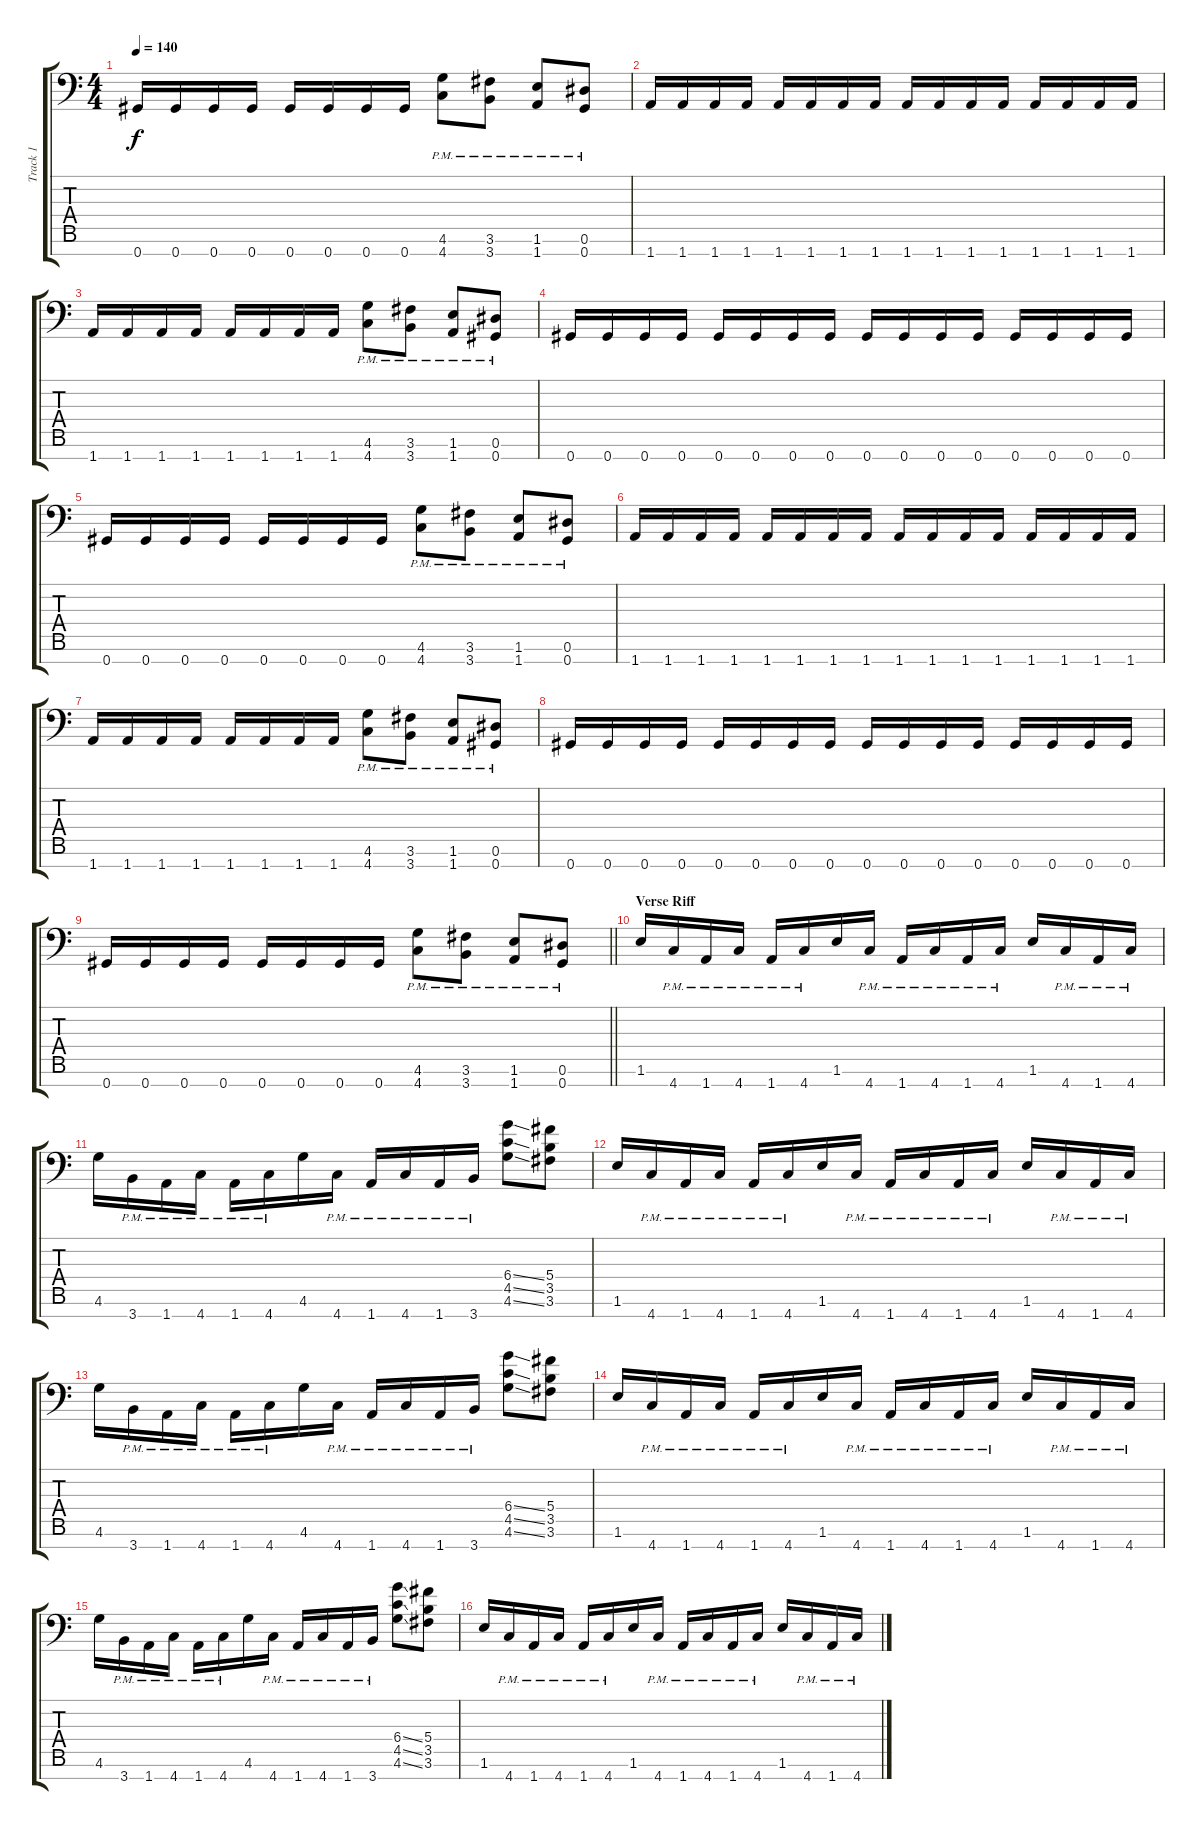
\track ("Track 1" "Track 1") {instrument distortionguitar}
\staff {score tabs}
\tuning (Eb4 Bb3 Gb3 Db3 Ab2 Eb2 Ab1) {hide}
\ts (4 4)
\tempo 140
\clef f4
\ks c
0.7.16{dy f} 0.7.16 0.7.16 0.7.16 0.7.16 0.7.16 0.7.16 0.7.16 (4.6{pm} 4.7{pm}).8 (3.6{pm} 3.7{pm}).8 (1.6{pm} 1.7{pm}).8 (0.6{pm} 0.7{pm}).8 |
1.7.16 1.7.16 1.7.16 1.7.16 1.7.16 1.7.16 1.7.16 1.7.16 1.7.16 1.7.16 1.7.16 1.7.16 1.7.16 1.7.16 1.7.16 1.7.16 |
1.7.16 1.7.16 1.7.16 1.7.16 1.7.16 1.7.16 1.7.16 1.7.16 (4.6{pm} 4.7{pm}).8 (3.6{pm} 3.7{pm}).8 (1.6{pm} 1.7{pm}).8 (0.6{pm} 0.7{pm}).8 |
0.7.16 0.7.16 0.7.16 0.7.16 0.7.16 0.7.16 0.7.16 0.7.16 0.7.16 0.7.16 0.7.16 0.7.16 0.7.16 0.7.16 0.7.16 0.7.16 |
0.7.16 0.7.16 0.7.16 0.7.16 0.7.16 0.7.16 0.7.16 0.7.16 (4.6{pm} 4.7{pm}).8 (3.6{pm} 3.7{pm}).8 (1.6{pm} 1.7{pm}).8 (0.6{pm} 0.7{pm}).8 |
1.7.16 1.7.16 1.7.16 1.7.16 1.7.16 1.7.16 1.7.16 1.7.16 1.7.16 1.7.16 1.7.16 1.7.16 1.7.16 1.7.16 1.7.16 1.7.16 |
1.7.16 1.7.16 1.7.16 1.7.16 1.7.16 1.7.16 1.7.16 1.7.16 (4.6{pm} 4.7{pm}).8 (3.6{pm} 3.7{pm}).8 (1.6{pm} 1.7{pm}).8 (0.6{pm} 0.7{pm}).8 |
0.7.16 0.7.16 0.7.16 0.7.16 0.7.16 0.7.16 0.7.16 0.7.16 0.7.16 0.7.16 0.7.16 0.7.16 0.7.16 0.7.16 0.7.16 0.7.16 |
\barLineRight lightlight
0.7.16 0.7.16 0.7.16 0.7.16 0.7.16 0.7.16 0.7.16 0.7.16 (4.6{pm} 4.7{pm}).8 (3.6{pm} 3.7{pm}).8 (1.6{pm} 1.7{pm}).8 (0.6{pm} 0.7{pm}).8 |
\section ("" "Verse Riff")
1.6.16 4.7{pm}.16 1.7{pm}.16 4.7{pm}.16 1.7{pm}.16 4.7{pm}.16 1.6.16 4.7{pm}.16 1.7{pm}.16 4.7{pm}.16 1.7{pm}.16 4.7{pm}.16 1.6.16 4.7{pm}.16 1.7{pm}.16 4.7{pm}.16 |
4.6.16 3.7{pm}.16 1.7{pm}.16 4.7{pm}.16 1.7{pm}.16 4.7{pm}.16 4.6.16 4.7{pm}.16 1.7{pm}.16 4.7{pm}.16 1.7{pm}.16 3.7{pm}.16 (6.4{ss} 4.5{ss} 4.6{ss}).8 (5.4 3.5 3.6).8 |
1.6.16 4.7{pm}.16 1.7{pm}.16 4.7{pm}.16 1.7{pm}.16 4.7{pm}.16 1.6.16 4.7{pm}.16 1.7{pm}.16 4.7{pm}.16 1.7{pm}.16 4.7{pm}.16 1.6.16 4.7{pm}.16 1.7{pm}.16 4.7{pm}.16 |
4.6.16 3.7{pm}.16 1.7{pm}.16 4.7{pm}.16 1.7{pm}.16 4.7{pm}.16 4.6.16 4.7{pm}.16 1.7{pm}.16 4.7{pm}.16 1.7{pm}.16 3.7{pm}.16 (6.4{ss} 4.5{ss} 4.6{ss}).8 (5.4 3.5 3.6).8 |
1.6.16 4.7{pm}.16 1.7{pm}.16 4.7{pm}.16 1.7{pm}.16 4.7{pm}.16 1.6.16 4.7{pm}.16 1.7{pm}.16 4.7{pm}.16 1.7{pm}.16 4.7{pm}.16 1.6.16 4.7{pm}.16 1.7{pm}.16 4.7{pm}.16 |
4.6.16 3.7{pm}.16 1.7{pm}.16 4.7{pm}.16 1.7{pm}.16 4.7{pm}.16 4.6.16 4.7{pm}.16 1.7{pm}.16 4.7{pm}.16 1.7{pm}.16 3.7{pm}.16 (6.4{ss} 4.5{ss} 4.6{ss}).8 (5.4 3.5 3.6).8 |
1.6.16 4.7{pm}.16 1.7{pm}.16 4.7{pm}.16 1.7{pm}.16 4.7{pm}.16 1.6.16 4.7{pm}.16 1.7{pm}.16 4.7{pm}.16 1.7{pm}.16 4.7{pm}.16 1.6.16 4.7{pm}.16 1.7{pm}.16 4.7{pm}.16
